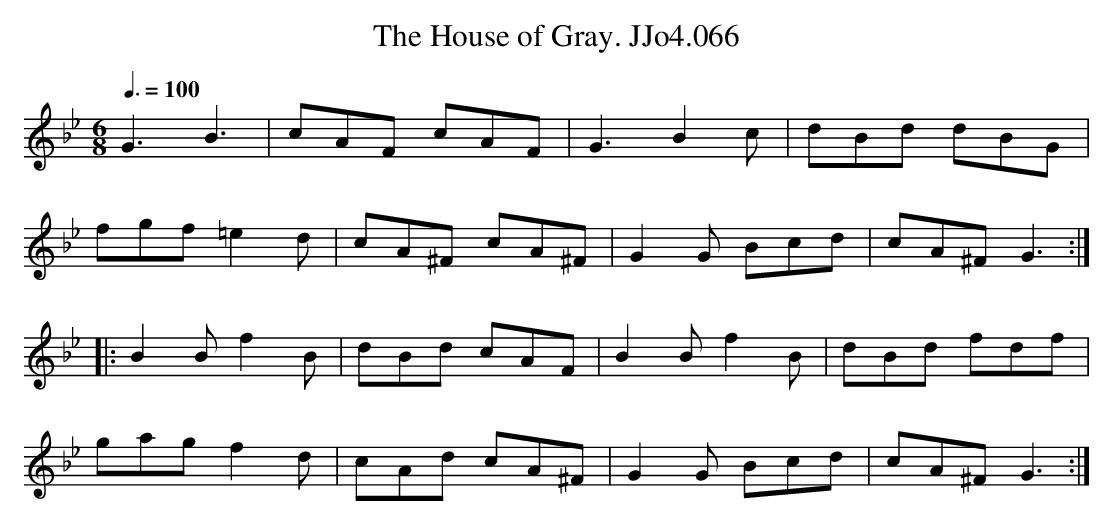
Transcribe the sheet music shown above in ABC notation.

X:1
T:House of Gray. JJo4.066, The
M:6/8
L:1/8
Q:3/8=100
K:Gm
G3B3|cAF cAF|G3B2c|dBd dBG|
fgf =e2d|cA^F cA^F|G2G Bcd|cA^FG3:|
|:B2Bf2B|dBd cAF|B2Bf2B|dBd fdf|
gagf2d|cAd cA^F|G2G Bcd|cA^FG3:|
